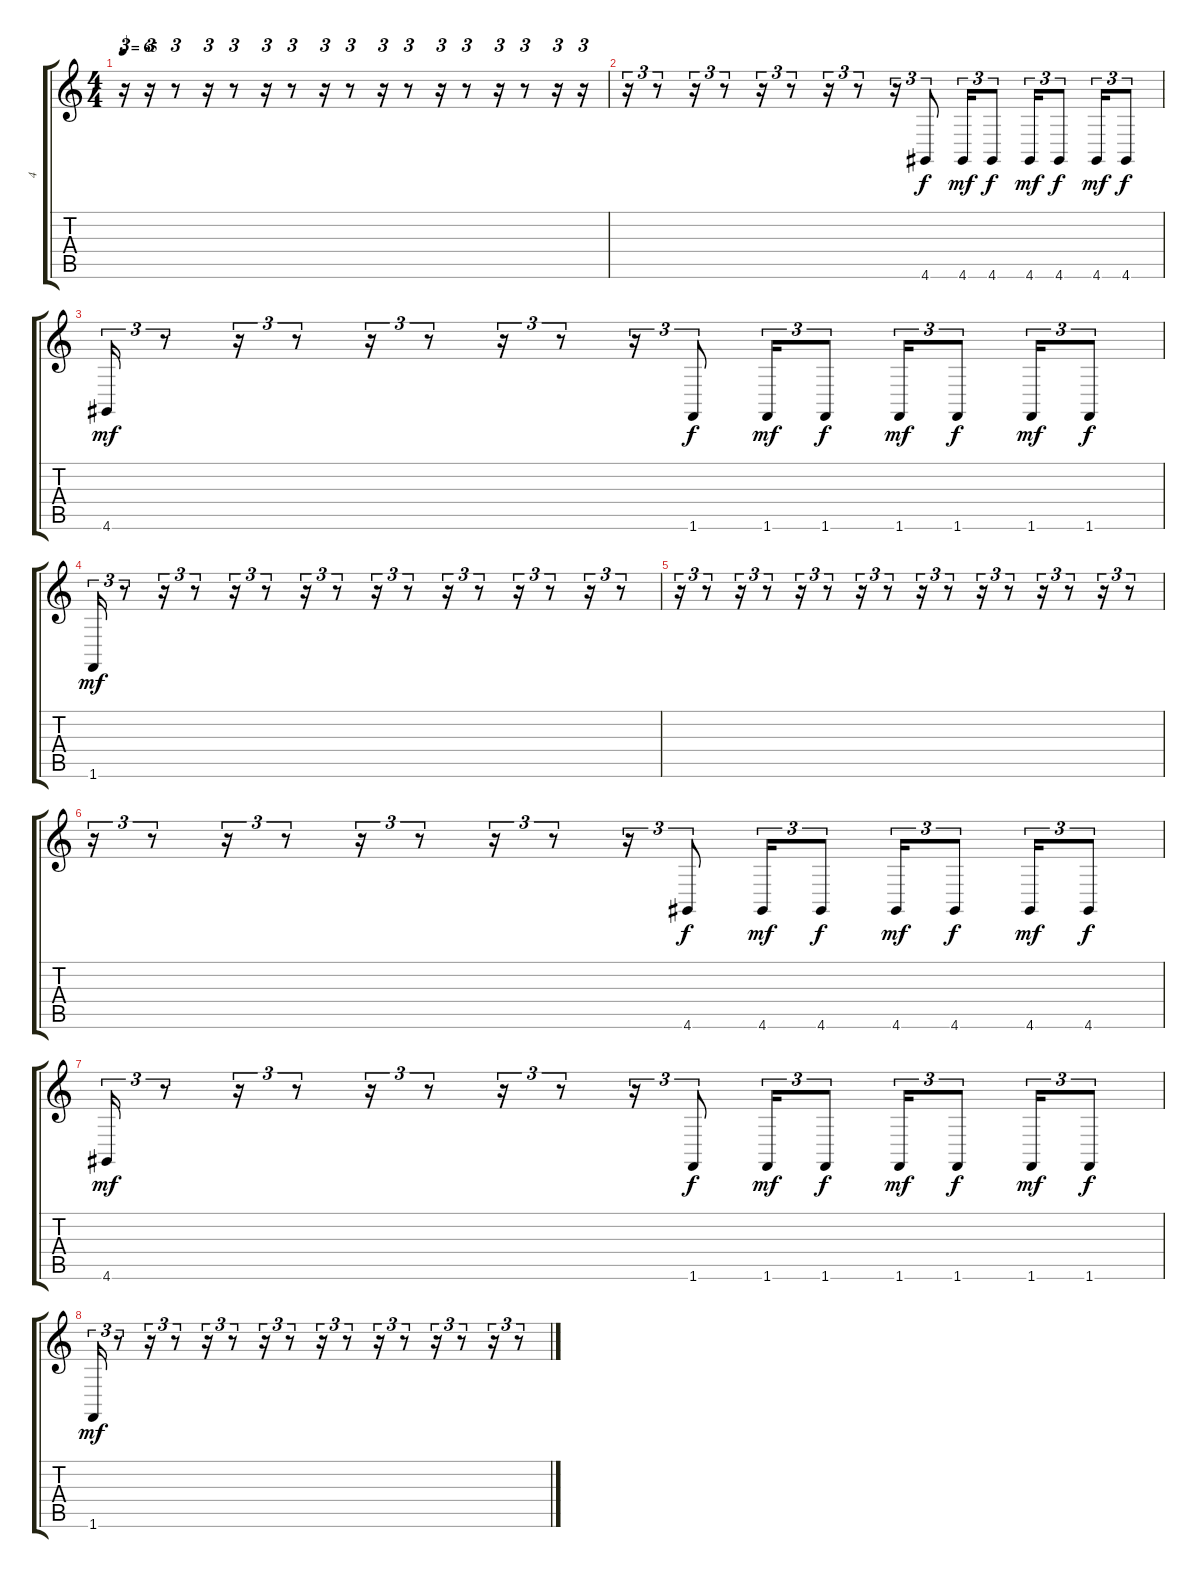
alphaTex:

\track ("4" "4") {instrument piccolo}
\staff {score tabs}
\tuning (E4 B3 G3 D3 A2 E2) {hide}
\ts (4 4)
\tempo 65
\clef g2
\ks c
r.16{tu (3 2) dy fff} r.16{tu (3 2)} r.8{tu (3 2)} r.16{tu (3 2)} r.8{tu (3 2)} r.16{tu (3 2)} r.8{tu (3 2)} r.16{tu (3 2)} r.8{tu (3 2)} r.16{tu (3 2)} r.8{tu (3 2)} r.16{tu (3 2)} r.8{tu (3 2)} r.16{tu (3 2)} r.8{tu (3 2)} r.16{tu (3 2)} r.16{tu (3 2)} |
r.16{tu (3 2)} r.8{tu (3 2)} r.16{tu (3 2)} r.8{tu (3 2)} r.16{tu (3 2)} r.8{tu (3 2)} r.16{tu (3 2)} r.8{tu (3 2)} r.16{tu (3 2)} 4.6.8{tu (3 2) dy f} 4.6.16{tu (3 2) dy mf} 4.6.8{tu (3 2) dy f} 4.6.16{tu (3 2) dy mf} 4.6.8{tu (3 2) dy f} 4.6.16{tu (3 2) dy mf} 4.6.8{tu (3 2) dy f} |
4.6.16{tu (3 2) dy mf} r.8{tu (3 2)} r.16{tu (3 2)} r.8{tu (3 2)} r.16{tu (3 2)} r.8{tu (3 2)} r.16{tu (3 2)} r.8{tu (3 2)} r.16{tu (3 2)} 1.6.8{tu (3 2) dy f} 1.6.16{tu (3 2) dy mf} 1.6.8{tu (3 2) dy f} 1.6.16{tu (3 2) dy mf} 1.6.8{tu (3 2) dy f} 1.6.16{tu (3 2) dy mf} 1.6.8{tu (3 2) dy f} |
1.6.16{tu (3 2) dy mf} r.8{tu (3 2)} r.16{tu (3 2)} r.8{tu (3 2)} r.16{tu (3 2)} r.8{tu (3 2)} r.16{tu (3 2)} r.8{tu (3 2)} r.16{tu (3 2)} r.8{tu (3 2)} r.16{tu (3 2)} r.8{tu (3 2)} r.16{tu (3 2)} r.8{tu (3 2)} r.16{tu (3 2)} r.8{tu (3 2)} |
r.16{tu (3 2)} r.8{tu (3 2)} r.16{tu (3 2)} r.8{tu (3 2)} r.16{tu (3 2)} r.8{tu (3 2)} r.16{tu (3 2)} r.8{tu (3 2)} r.16{tu (3 2)} r.8{tu (3 2)} r.16{tu (3 2)} r.8{tu (3 2)} r.16{tu (3 2)} r.8{tu (3 2)} r.16{tu (3 2)} r.8{tu (3 2)} |
r.16{tu (3 2)} r.8{tu (3 2)} r.16{tu (3 2)} r.8{tu (3 2)} r.16{tu (3 2)} r.8{tu (3 2)} r.16{tu (3 2)} r.8{tu (3 2)} r.16{tu (3 2)} 4.6.8{tu (3 2) dy f} 4.6.16{tu (3 2) dy mf} 4.6.8{tu (3 2) dy f} 4.6.16{tu (3 2) dy mf} 4.6.8{tu (3 2) dy f} 4.6.16{tu (3 2) dy mf} 4.6.8{tu (3 2) dy f} |
4.6.16{tu (3 2) dy mf} r.8{tu (3 2)} r.16{tu (3 2)} r.8{tu (3 2)} r.16{tu (3 2)} r.8{tu (3 2)} r.16{tu (3 2)} r.8{tu (3 2)} r.16{tu (3 2)} 1.6.8{tu (3 2) dy f} 1.6.16{tu (3 2) dy mf} 1.6.8{tu (3 2) dy f} 1.6.16{tu (3 2) dy mf} 1.6.8{tu (3 2) dy f} 1.6.16{tu (3 2) dy mf} 1.6.8{tu (3 2) dy f} |
1.6.16{tu (3 2) dy mf} r.8{tu (3 2)} r.16{tu (3 2)} r.8{tu (3 2)} r.16{tu (3 2)} r.8{tu (3 2)} r.16{tu (3 2)} r.8{tu (3 2)} r.16{tu (3 2)} r.8{tu (3 2)} r.16{tu (3 2)} r.8{tu (3 2)} r.16{tu (3 2)} r.8{tu (3 2)} r.16{tu (3 2)} r.8{tu (3 2)}
